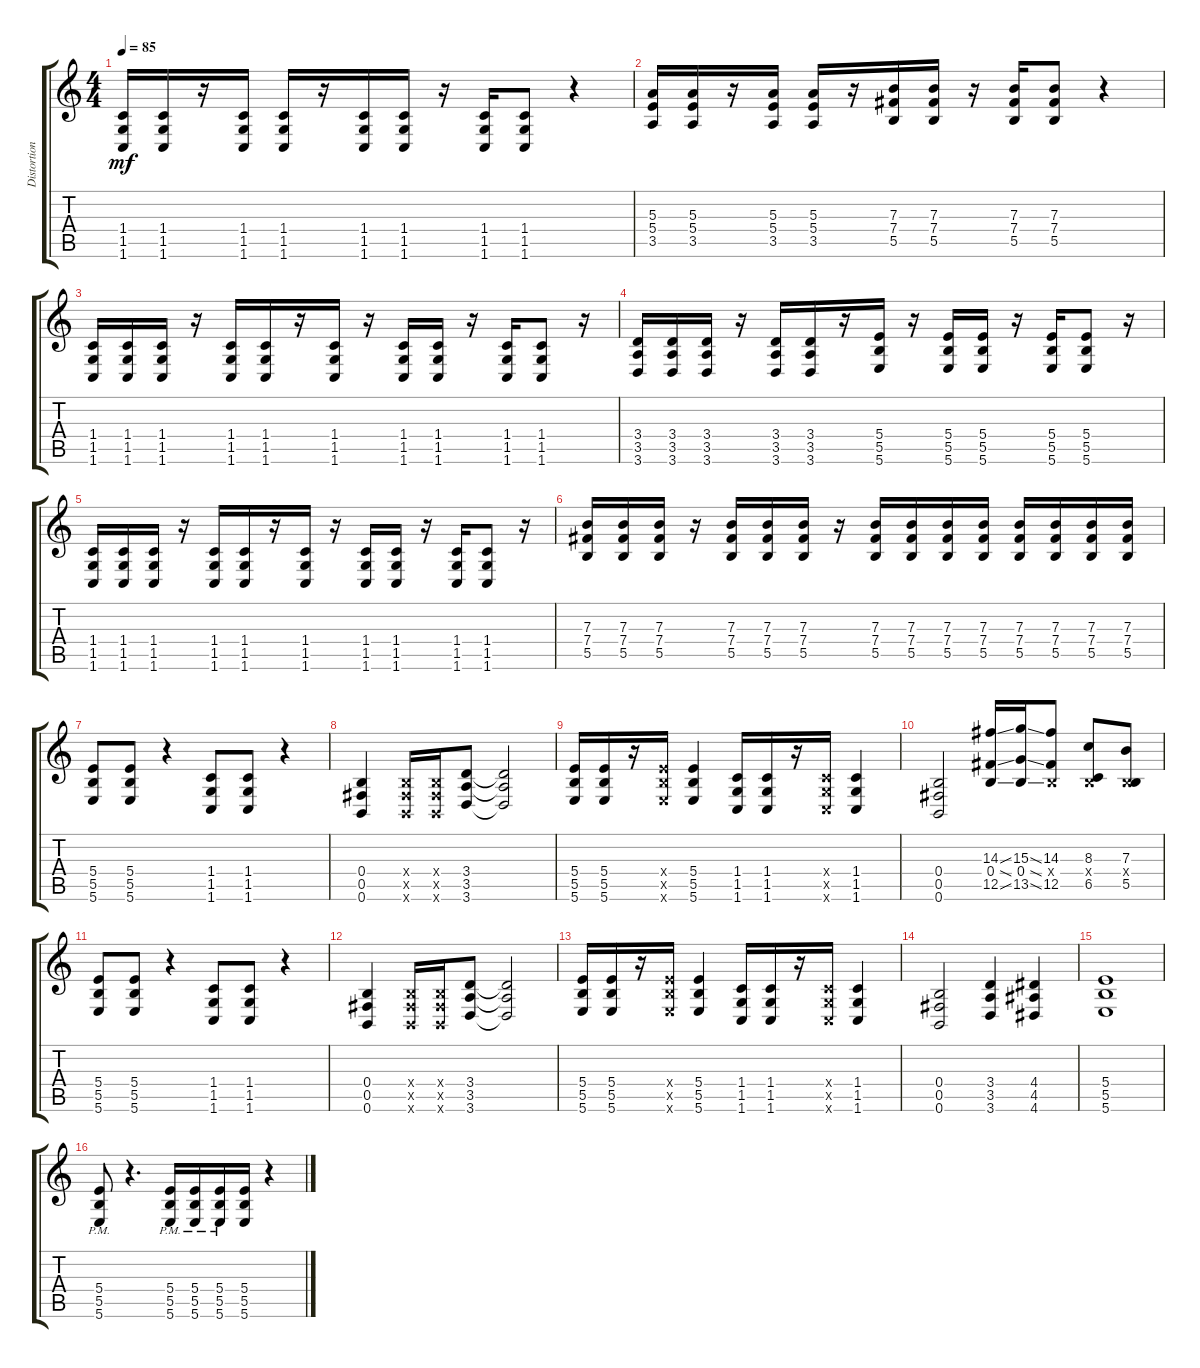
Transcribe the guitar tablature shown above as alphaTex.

\track ("Distortion Guitar" "Distortion") {instrument distortionguitar}
\staff {score tabs}
\tuning (Db4 Ab3 E3 B2 Gb2 B1) {hide}
\ts (4 4)
\tempo 85
\clef g2
\ks c
(1.4 1.5 1.6).16{dy mf} (1.4 1.5 1.6).16 r.16 (1.4 1.5 1.6).16 (1.4 1.5 1.6).16 r.16 (1.4 1.5 1.6).16 (1.4 1.5 1.6).16 r.16 (1.4 1.5 1.6).16 (1.4 1.5 1.6).8 r.4 |
(5.3 5.4 3.5).16 (5.3 5.4 3.5).16 r.16 (5.3 5.4 3.5).16 (5.3 5.4 3.5).16 r.16 (7.3 7.4 5.5).16 (7.3 7.4 5.5).16 r.16 (7.3 7.4 5.5).16 (7.3 7.4 5.5).8 r.4 |
(1.4 1.5 1.6).16 (1.4 1.5 1.6).16 (1.4 1.5 1.6).16 r.16 (1.4 1.5 1.6).16 (1.4 1.5 1.6).16 r.16 (1.4 1.5 1.6).16 r.16 (1.4 1.5 1.6).16 (1.4 1.5 1.6).16 r.16 (1.4 1.5 1.6).16 (1.4 1.5 1.6).8 r.16 |
(3.4 3.5 3.6).16 (3.4 3.5 3.6).16 (3.4 3.5 3.6).16 r.16 (3.4 3.5 3.6).16 (3.4 3.5 3.6).16 r.16 (5.4 5.5 5.6).16 r.16 (5.4 5.5 5.6).16 (5.4 5.5 5.6).16 r.16 (5.4 5.5 5.6).16 (5.4 5.5 5.6).8 r.16 |
(1.4 1.5 1.6).16 (1.4 1.5 1.6).16 (1.4 1.5 1.6).16 r.16 (1.4 1.5 1.6).16 (1.4 1.5 1.6).16 r.16 (1.4 1.5 1.6).16 r.16 (1.4 1.5 1.6).16 (1.4 1.5 1.6).16 r.16 (1.4 1.5 1.6).16 (1.4 1.5 1.6).8 r.16 |
(7.3 7.4 5.5).16 (7.3 7.4 5.5).16 (7.3 7.4 5.5).16 r.16 (7.3 7.4 5.5).16 (7.3 7.4 5.5).16 (7.3 7.4 5.5).16 r.16 (7.3 7.4 5.5).16 (7.3 7.4 5.5).16 (7.3 7.4 5.5).16 (7.3 7.4 5.5).16 (7.3 7.4 5.5).16 (7.3 7.4 5.5).16 (7.3 7.4 5.5).16 (7.3 7.4 5.5).16 |
(5.4 5.5 5.6).8 (5.4 5.5 5.6).8 r.4 (1.4 1.5 1.6).8 (1.4 1.5 1.6).8 r.4 |
(0.4 0.5 0.6).4 (0.4{x} 0.5{x} 0.6{x}).16 (0.4{x} 0.5{x} 0.6{x}).16 (3.4 3.5 3.6).8 (3.4{t} 3.5{t} 3.6{t}).2 |
(5.4 5.5 5.6).16 (5.4 5.5 5.6).16 r.16 (5.4{x} 5.5{x} 5.6{x}).16 (5.4 5.5 5.6).4 (1.4 1.5 1.6).16 (1.4 1.5 1.6).16 r.16 (1.4{x} 1.5{x} 1.6{x}).16 (1.4 1.5 1.6).4 |
(0.4 0.5 0.6).2 (14.3{ss} 0.4{ss} 12.5{ss}).16 (15.3{ss} 0.4{ss} 13.5{ss}).16 (14.3 0.4{x} 12.5).8 (8.3 0.4{x} 6.5).8 (7.3 0.4{x} 5.5).8 |
(5.4 5.5 5.6).8 (5.4 5.5 5.6).8 r.4 (1.4 1.5 1.6).8 (1.4 1.5 1.6).8 r.4 |
(0.4 0.5 0.6).4 (0.4{x} 0.5{x} 0.6{x}).16 (0.4{x} 0.5{x} 0.6{x}).16 (3.4 3.5 3.6).8 (3.4{t} 3.5{t} 3.6{t}).2 |
(5.4 5.5 5.6).16 (5.4 5.5 5.6).16 r.16 (5.4{x} 5.5{x} 5.6{x}).16 (5.4 5.5 5.6).4 (1.4 1.5 1.6).16 (1.4 1.5 1.6).16 r.16 (1.4{x} 1.5{x} 1.6{x}).16 (1.4 1.5 1.6).4 |
(0.4 0.5 0.6).2 (3.4 3.5 3.6).4 (4.4 4.5 4.6).4 |
(5.4 5.5 5.6).1 |
(5.4{pm} 5.5{pm} 5.6{pm}).8 r.4{d} (5.4{pm} 5.5{pm} 5.6{pm}).16 (5.4{pm} 5.5{pm} 5.6{pm}).16 (5.4{pm} 5.5{pm} 5.6{pm}).16 (5.4 5.5 5.6).16 r.4
